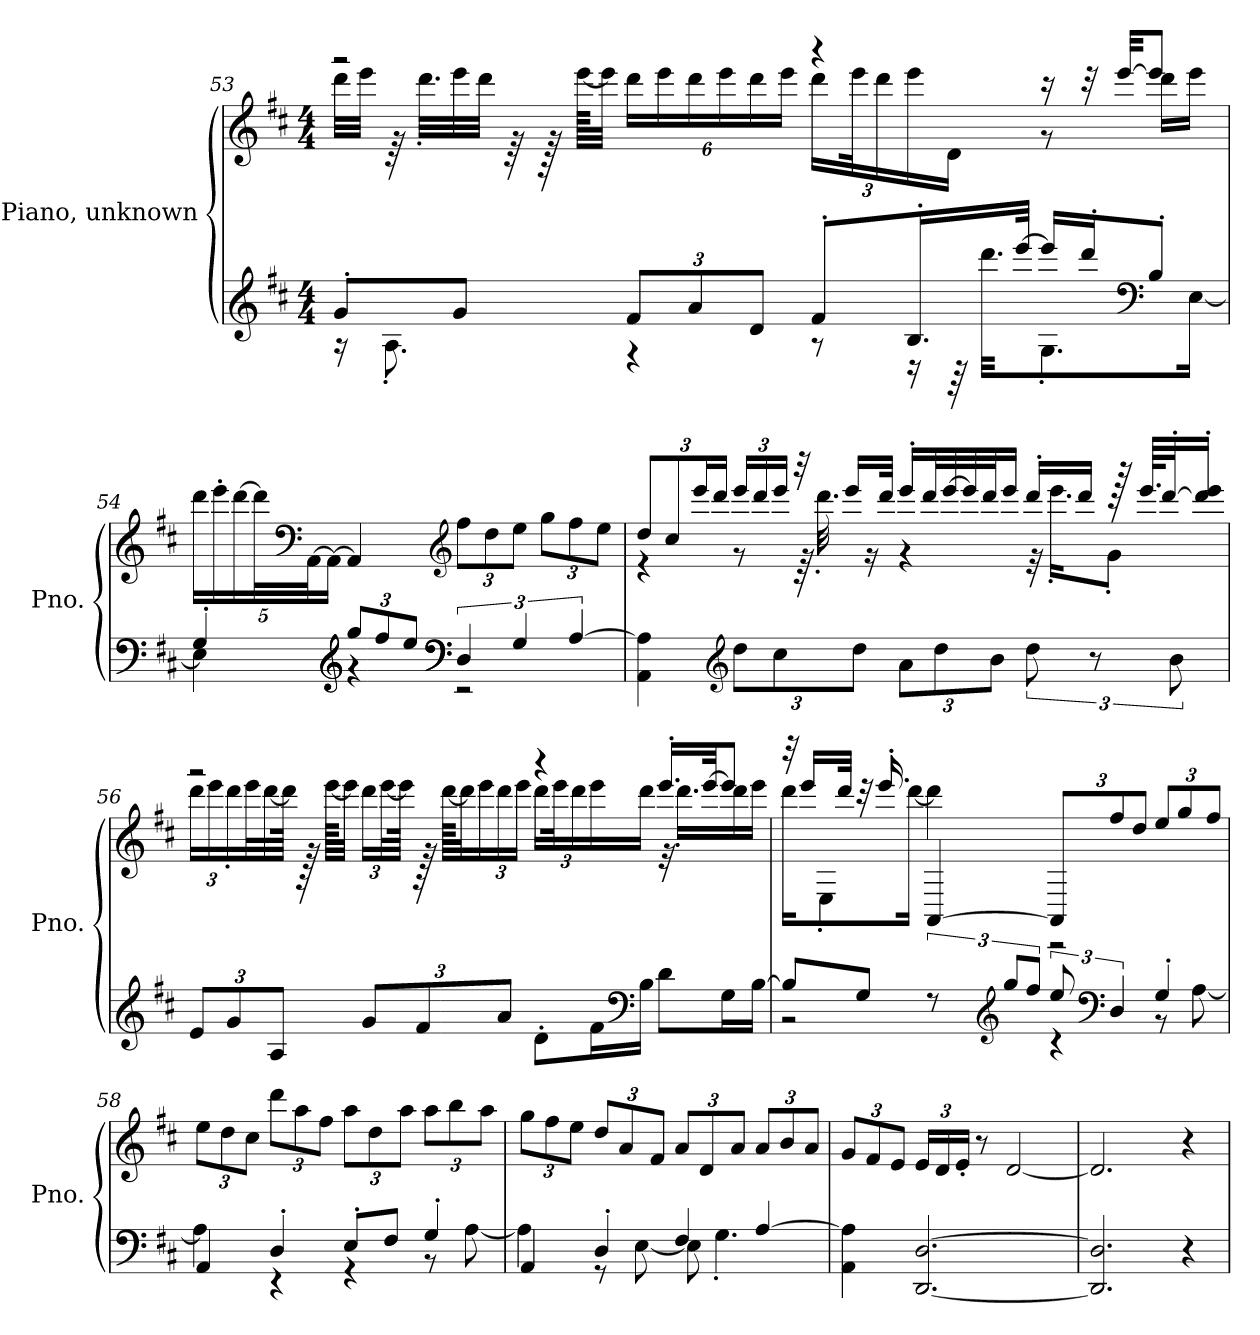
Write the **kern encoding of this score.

**kern	**kern
*part1	*part1
*staff2	*staff1
*I"Piano, unknown	*
*I'Pno.	*
!!LO:PB:g=z
*clefG2	*clefG2
*k[f#c#]	*k[f#c#]
*M4/4	*M4/4
=53	=53
*^	*^
8g'/L	16r	2r	32ddd\LLL
.	.	.	32eee\JJJ
.	8.A'\	.	64r
.	.	.	32.ddd'\LLL
8g/J	.	.	32eee\
.	.	.	32ddd\JJJ
.	.	.	64r
.	.	.	128r
.	.	.	[128eee\KKLLL
.	.	.	32eee\JJJ]
*Xbrackettup	*	*	*Xbrackettup
12f#/L	4r	.	24ddd\LL
.	.	.	24eee\
12a/	.	.	24ddd\
.	.	.	24eee\
12d/J	.	.	24ddd\
.	.	.	24eee\JJ
8f#'/L	8r	4r	16ddd\LL
.	.	.	48eee\K
.	.	.	24ddd\
16.B'/L	16r	.	16eee\
.	64r	.	16d\JJ
.	32.ddd\KKL	.	.
[32eee/JJk	.	.	.
16eee/LL]	8.G'\	16r	8r
16ddd'/J	.	32r	.
.	.	[32eee/KKL	.
*clefF4	*	*	*
8B'/J	.	8eee/J]	16ddd\LL
.	[16E\Jk	.	16eee\JJ
*	*	*v	*v
!!LO:LB:g=z
=54	=54	=54
4G'/	4E\]	20ddd\LL
.	.	20eee'\
.	.	[20ddd\
.	.	40ddd\L]
*	*	*clefF4
.	.	[40AA\J
.	.	20AA\JJ_
*clefG2	*	*
12gg/L	4r	4AA/]
12ff#/	.	.
12ee/J	.	.
*clefF4	*	*clefG2
*brackettup	*	*
6D/	2r	12ff#\L
.	.	12dd\
6G/	.	12ee\J
.	.	12gg\L
[6A/	.	12ff#\
.	.	12ee\J
*v	*v	*
!!LO:LB:g=z
=55	=55
*	*^
4AA\ 4A\]	12dd/L	4r
.	12cc#/	.
.	24eee/L	.
.	24ddd/JJ	.
*clefG2	*	*
*Xbrackettup	*	*
12dd\L	24eee/LL	8r
.	24ddd/	.
12cc#\	24eee/JJ	.
.	32r	64r
.	.	32.ddd'\
.	16eee/LL	.
12dd\J	.	.
.	.	16r
.	32ddd/JJk	.
12a\L	16eee'/LL	4r
.	32ddd/L	.
12dd\	.	.
.	[32eee/	.
.	32eee/]	.
.	32ddd/J	.
12b\J	.	.
.	16eee/JJ	.
*brackettup	*	*
12dd\	16ddd'/LL	32r
.	.	16.eee'\KL
.	16ddd/JJ	.
12r	.	.
.	128r	8g'\J
.	64.eee/KLLL	.
.	[32ddd'/J	.
12b\	.	.
.	16ddd/]' 16eee/'JJ	.
!!LO:LB:g=z	!!
=56	=56	=56
*Xbrackettup	*	*
12e/L	2r	24ddd\LL
.	.	24eee\
12g/	.	24ddd'\
.	.	32eee\L
.	.	[32ddd\
12A/J	.	.
.	.	64ddd\JJJk]
.	.	128r
.	.	[128eee\KKLLL
.	.	32eee\JJJ]
12g/L	.	24ddd\LL
.	.	[48eee\L
.	.	64eee\JJJk]
.	.	128r
12f#/	.	.
.	.	[128ddd\KKLLL
.	.	32ddd\J]
.	.	24eee\
12a/J	.	24ddd\
.	.	24eee\JJ
8d'\L	4r	16ddd\LL
.	.	48eee\K
.	.	24ddd\
16f#\L	.	16eee\
*clefF4	*	*
16B\JJ	.	16ddd\JJ
8d\L	16.eee'/LL	32r
.	.	16.ddd'\LL
.	[32eee/JK	.
16G\L	8eee/J]	16ddd\
[16B\JJ	.	16eee\JJ
!!LO:LB:g=z	!!
=57	=57	=57
*^	*	*
8B/L]	2r	32r	16ddd\KL
.	.	16eee/LL	.
.	.	.	8E'\
.	.	32ddd/JJk	.
8G/J	.	32r	.
.	.	16.eee'/	.
.	.	.	[16ddd\Jk
*brackettup	*	*	*
12r	.	[4AA/	4ddd\]
*clefG2	*	*	*
12gg/L	.	.	.
12ff#/J	.	.	.
12ee/	4r	12AA/L]	2r
*clefF4	*	*	*
6D/	.	12ff#/	.
.	.	12dd/J	.
4G'/	8r	12ee/L	.
.	.	12gg/	.
.	[8A\	.	.
.	.	12ff#/J	.
*	*	*v	*v
=58	=58	=58
4AA/	4A\]	12ee\L
.	.	12dd\
.	.	12cc#\J
4D'/	4r	12ddd\L
.	.	12aa\
.	.	12ff#\J
8E'/L	4r	12aa\L
.	.	12dd\
8F#/J	.	.
.	.	12aa\J
4G'/	8r	12aa\L
.	.	12bb\
.	[8A\	.
.	.	12aa\J
!!LO:LB:g=z
=59	=59	=59
4AA/	4A\]	12gg\L
.	.	12ff#\
.	.	12ee\J
4D'/	8r	12dd/L
.	.	12a/
.	[8E\	.
.	.	12f#/J
4F#/	8E\]	12a/L
.	.	12d/
.	4.G'\	.
.	.	12a/J
[4A/	.	12a/L
.	.	12b/
.	.	12a/J
*v	*v	*
=60	=60
4AA\ 4A\]	12g/L
.	12f#/
.	12e/J
[2.DD/ [2.D/	24e/LL
.	24d/
.	24e'/JJ
.	8r
.	[2d/
=61	=61
2.DD/] 2.D/]	2.d/]
4r	4r
=	=
*-	*-
